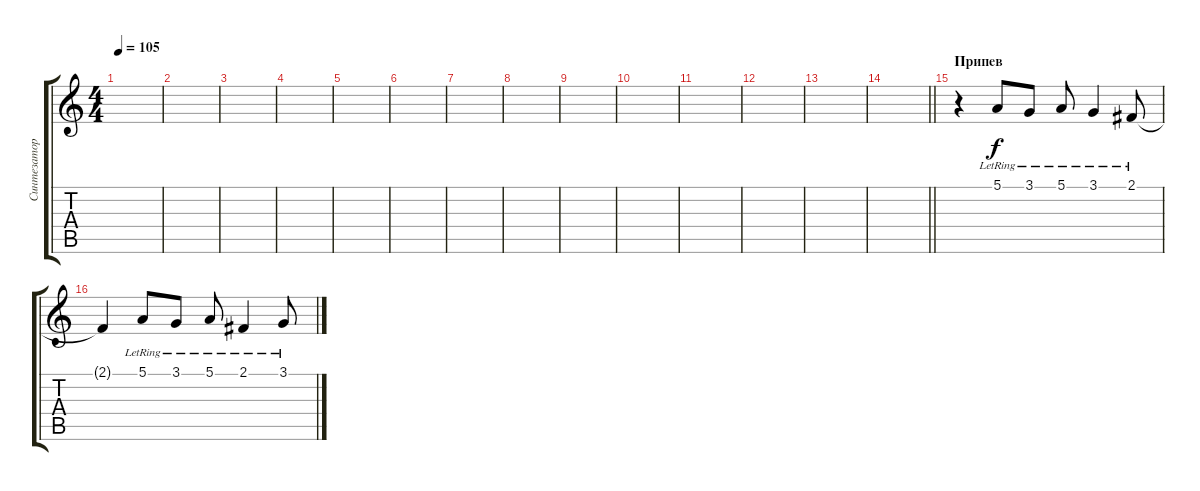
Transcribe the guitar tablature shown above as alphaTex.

\track ("Синтезатор" "Синтезатор") {instrument honkytonkpiano}
\staff {score tabs}
\tuning (E4 B3 G3 D3 A2 E2) {hide}
\ts (4 4)
\tempo 105
\clef g2
\ks c
|
|
|
|
|
|
|
|
|
|
|
|
|
\barLineRight lightlight
|
\section ("" "Припев")
r.4{volume 12} 5.1{lr}.8 3.1{lr}.8 5.1{lr}.8 3.1{lr}.4 2.1{lr}.8 |
2.1{t}.4 5.1{lr}.8 3.1{lr}.8 5.1{lr}.8 2.1{lr}.4 3.1{lr}.8
